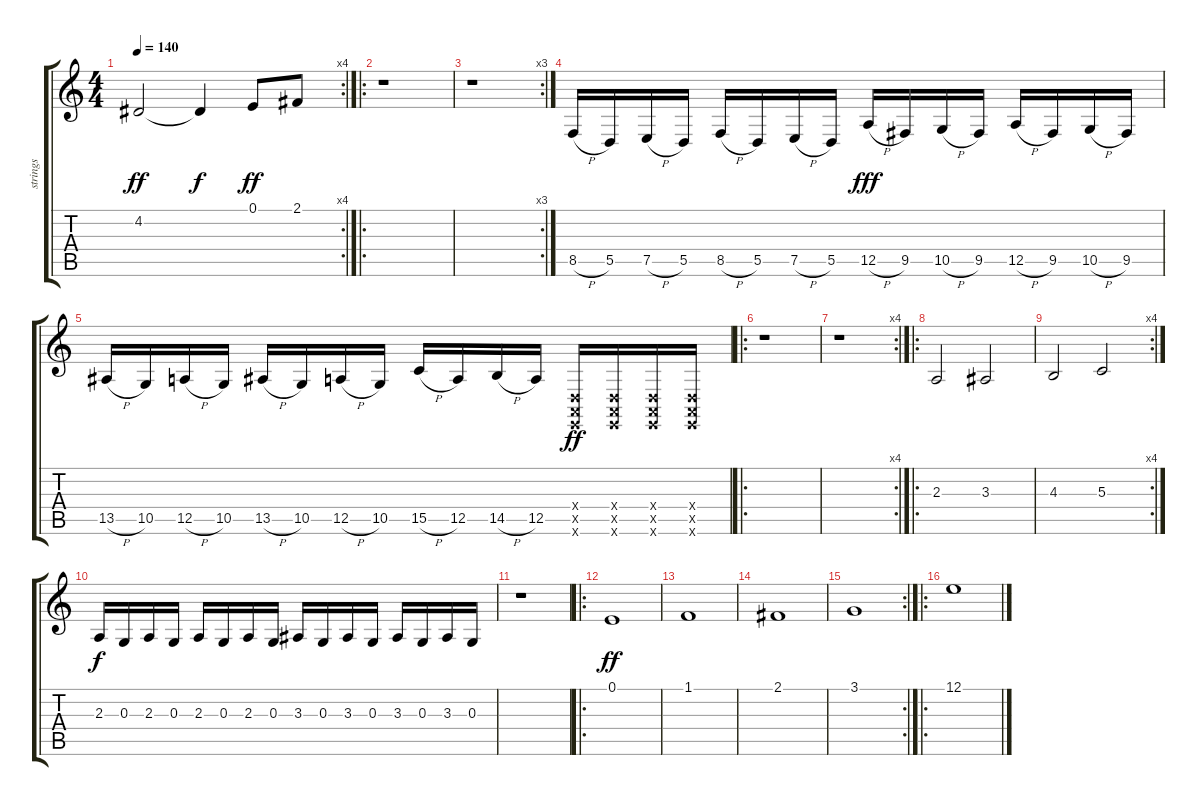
\track ("strings" "strings") {instrument synthstrings1}
\staff {score tabs}
\tuning (E4 B3 G3 D3 A2 E2) {hide}
\rc 4
\ts (4 4)
\tempo 140
\clef g2
\ks c
4.2.2{dy ff} 4.2{t}.4{dy f} 0.1.8{dy ff} 2.1.8 |
\ro
r.1 |
\rc 3
r.1 |
8.5{h}.16 5.5.16 7.5{h}.16 5.5.16 8.5{h}.16 5.5.16 7.5{h}.16 5.5.16 12.5{h}.16{dy fff} 9.5.16 10.5{h}.16 9.5.16 12.5{h}.16 9.5.16 10.5{h}.16 9.5.16 |
13.5{h}.16 10.5.16 12.5{h}.16 10.5.16 13.5{h}.16 10.5.16 12.5{h}.16 10.5.16 15.5{h}.16 12.5.16 14.5{h}.16 12.5.16 (0.4{x} 0.5{x} 0.6{x}).16{dy ff} (0.4{x} 0.5{x} 0.6{x}).16 (0.4{x} 0.5{x} 0.6{x}).16 (0.4{x} 0.5{x} 0.6{x}).16 |
\ro
r.1 |
\rc 4
r.1 |
\ro
2.3.2 3.3.2 |
\rc 4
4.3.2 5.3.2 |
2.3.16{dy f volume 14 instrument synthstrings1} 0.3.16 2.3.16 0.3.16 2.3.16 0.3.16 2.3.16 0.3.16 3.3.16 0.3.16 3.3.16 0.3.16 3.3.16 0.3.16 3.3.16 0.3.16 |
r.1 |
\ro
0.1.1{dy ff} |
1.1.1 |
2.1.1 |
\rc 2
3.1.1 |
\ro
12.1.1
